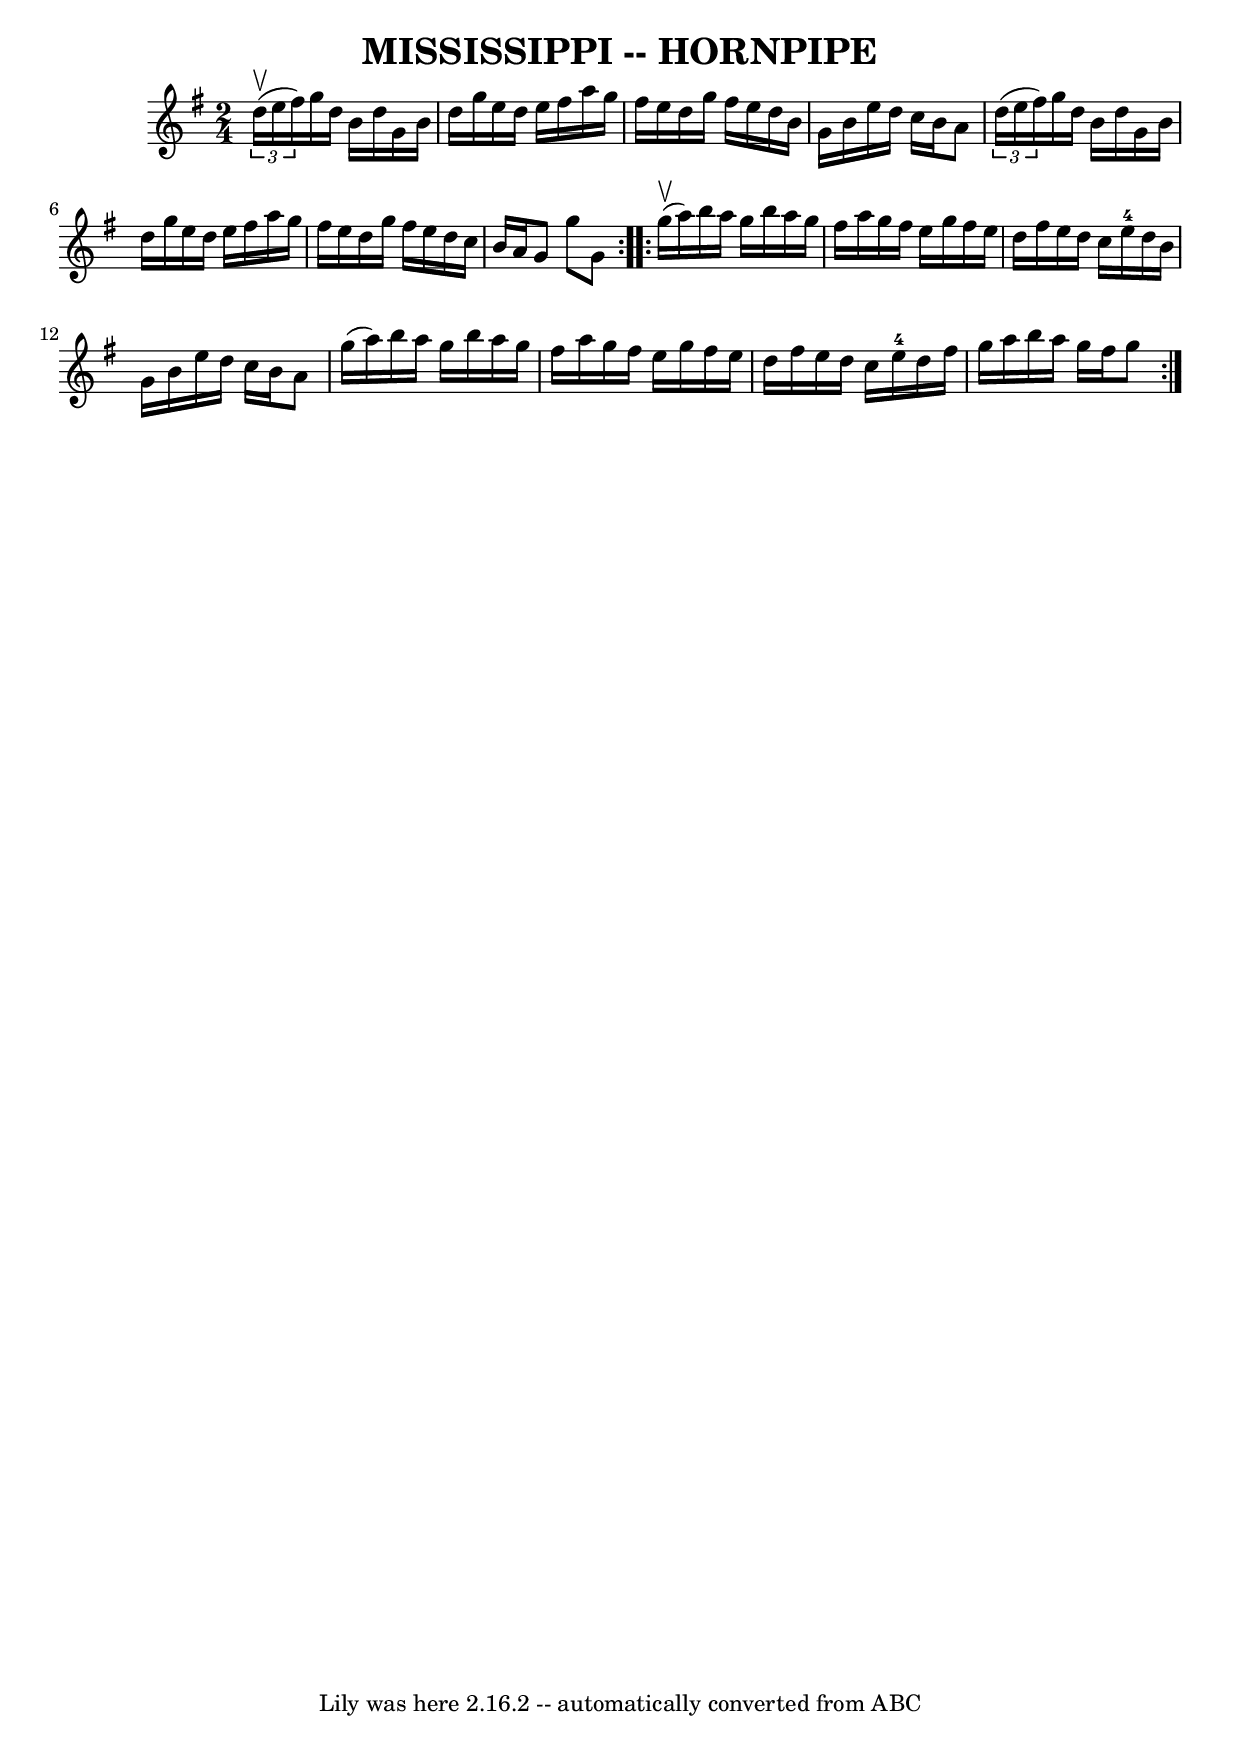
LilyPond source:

\version "2.16.2"
\include "Mammoth.ily"
\header {
  %% book = "Ryan's Mammoth Collection of Fiddle Tunes"
 crossRefNumber = "1"
 footnotes = ""
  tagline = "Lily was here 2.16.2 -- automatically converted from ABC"
  title = "MISSISSIPPI -- HORNPIPE"

}
voicedefault =  {



  \repeat volta 2 {

    \time 2/4 
    \key g \major
    \times 2/3 { d''16 (^\upbow e''16 fis''16) 
 	       }        |
 g''16 d''16 b'16 d''16 g'16 b'16 d''16 g''16     |
 e''16 d''16 e''16 fis''16 a''16 g''16 fis''16 e''16     |
 d''16 g''16 fis''16 e''16 d''16 b'16 g'16 b'16     |
 e''16 d''16 c''16 b'16 a'8    
    \times 2/3 { d''16 (e''16 fis''16)  	       }   |  |
 g''16 d''16 b'16 d''16 g'16 b'16 d''16 g''16     |
 e''16 d''16 e''16 fis''16 a''16 g''16 fis''16 e''16     |
 d''16 g''16 fis''16 e''16 d''16 c''16 b'16 a'16      |
 g'8 g''8 g'8    
  }     
  \repeat volta 2 {
 g''16 (^\upbow a''16)        |
 b''16 a''16 g''16 b''16 a''16 g''16 fis''16 a''16     |
 g''16 fis''16 e''16 g''16 fis''16 e''16 d''16 fis''16     |
 e''16 d''16 c''16 e''16-4 d''16 b'16 g'16 b'16     |
 e''16 d''16 c''16 b'16 a'8 g''16 (a''16)   |  |
 b''16 a''16 g''16 b''16 a''16 g''16 fis''16 a''16     |
 g''16 fis''16 e''16 g''16 fis''16 e''16 d''16 fis''16     |
 e''16 d''16 c''16 e''16-4 d''16 fis''16 g''16 a''16     |
    
 b''16 a''16 g''16 fis''16 g''8    
  }   

}

\score{
  <<

    \context Staff="default"
    {
      \voicedefault 
      
    }

  >>
  \layout {
    
  }
  \midi {
  }

}
